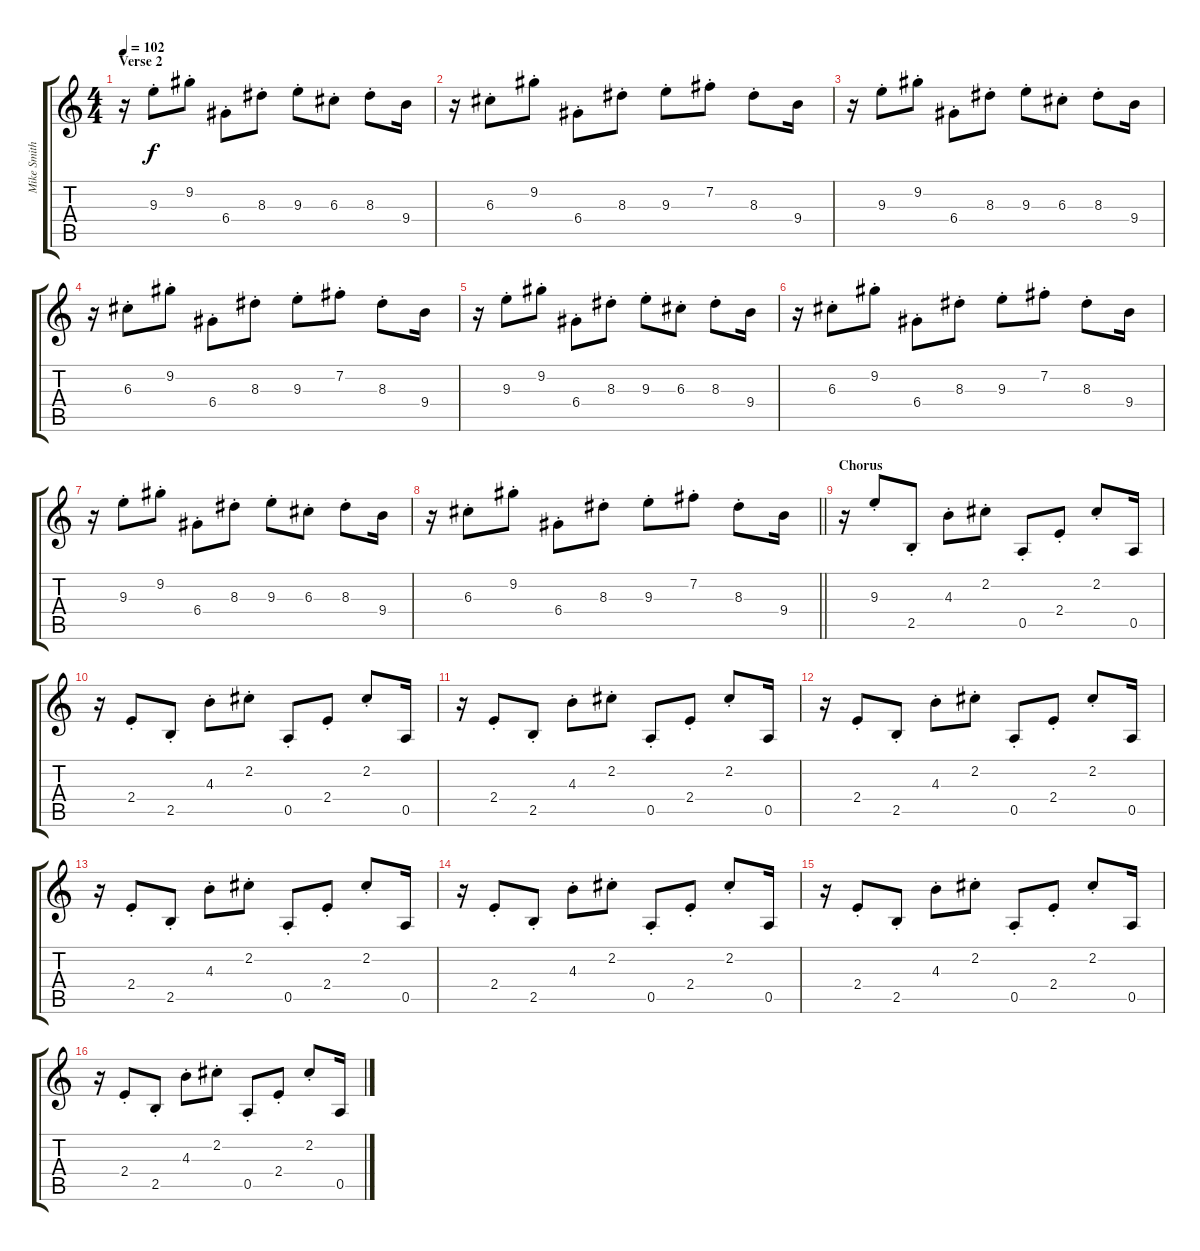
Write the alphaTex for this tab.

\track ("Mike Smith (Delay #1)" "Mike Smith") {instrument overdrivenguitar}
\staff {score tabs}
\tuning (E4 B3 G3 D3 A2 E2) {hide}
\ts (4 4)
\section ("" "Verse 2")
\tempo 102
\clef g2
\ks c
r.16{dy f} 9.3{st}.8 9.2{st}.8 6.4{st}.8 8.3{st}.8 9.3{st}.8 6.3{st}.8 8.3{st}.8 9.4.16 |
r.16 6.3{st}.8 9.2{st}.8 6.4{st}.8 8.3{st}.8 9.3{st}.8 7.2{st}.8 8.3{st}.8 9.4.16 |
r.16 9.3{st}.8 9.2{st}.8 6.4{st}.8 8.3{st}.8 9.3{st}.8 6.3{st}.8 8.3{st}.8 9.4.16 |
r.16 6.3{st}.8 9.2{st}.8 6.4{st}.8 8.3{st}.8 9.3{st}.8 7.2{st}.8 8.3{st}.8 9.4.16 |
r.16 9.3{st}.8 9.2{st}.8 6.4{st}.8 8.3{st}.8 9.3{st}.8 6.3{st}.8 8.3{st}.8 9.4.16 |
r.16 6.3{st}.8 9.2{st}.8 6.4{st}.8 8.3{st}.8 9.3{st}.8 7.2{st}.8 8.3{st}.8 9.4.16 |
r.16 9.3{st}.8 9.2{st}.8 6.4{st}.8 8.3{st}.8 9.3{st}.8 6.3{st}.8 8.3{st}.8 9.4.16 |
\barLineRight lightlight
r.16 6.3{st}.8 9.2{st}.8 6.4{st}.8 8.3{st}.8 9.3{st}.8 7.2{st}.8 8.3{st}.8 9.4.16 |
\section ("" "Chorus")
r.16 9.3{st}.8 2.5{st}.8 4.3{st}.8 2.2{st}.8 0.5{st}.8 2.4{st}.8 2.2{st}.8 0.5.16 |
r.16 2.4{st}.8 2.5{st}.8 4.3{st}.8 2.2{st}.8 0.5{st}.8 2.4{st}.8 2.2{st}.8 0.5.16 |
r.16 2.4{st}.8 2.5{st}.8 4.3{st}.8 2.2{st}.8 0.5{st}.8 2.4{st}.8 2.2{st}.8 0.5.16 |
r.16 2.4{st}.8 2.5{st}.8 4.3{st}.8 2.2{st}.8 0.5{st}.8 2.4{st}.8 2.2{st}.8 0.5.16 |
r.16 2.4{st}.8 2.5{st}.8 4.3{st}.8 2.2{st}.8 0.5{st}.8 2.4{st}.8 2.2{st}.8 0.5.16 |
r.16 2.4{st}.8 2.5{st}.8 4.3{st}.8 2.2{st}.8 0.5{st}.8 2.4{st}.8 2.2{st}.8 0.5.16 |
r.16 2.4{st}.8 2.5{st}.8 4.3{st}.8 2.2{st}.8 0.5{st}.8 2.4{st}.8 2.2{st}.8 0.5.16 |
r.16 2.4{st}.8 2.5{st}.8 4.3{st}.8 2.2{st}.8 0.5{st}.8 2.4{st}.8 2.2{st}.8 0.5.16
